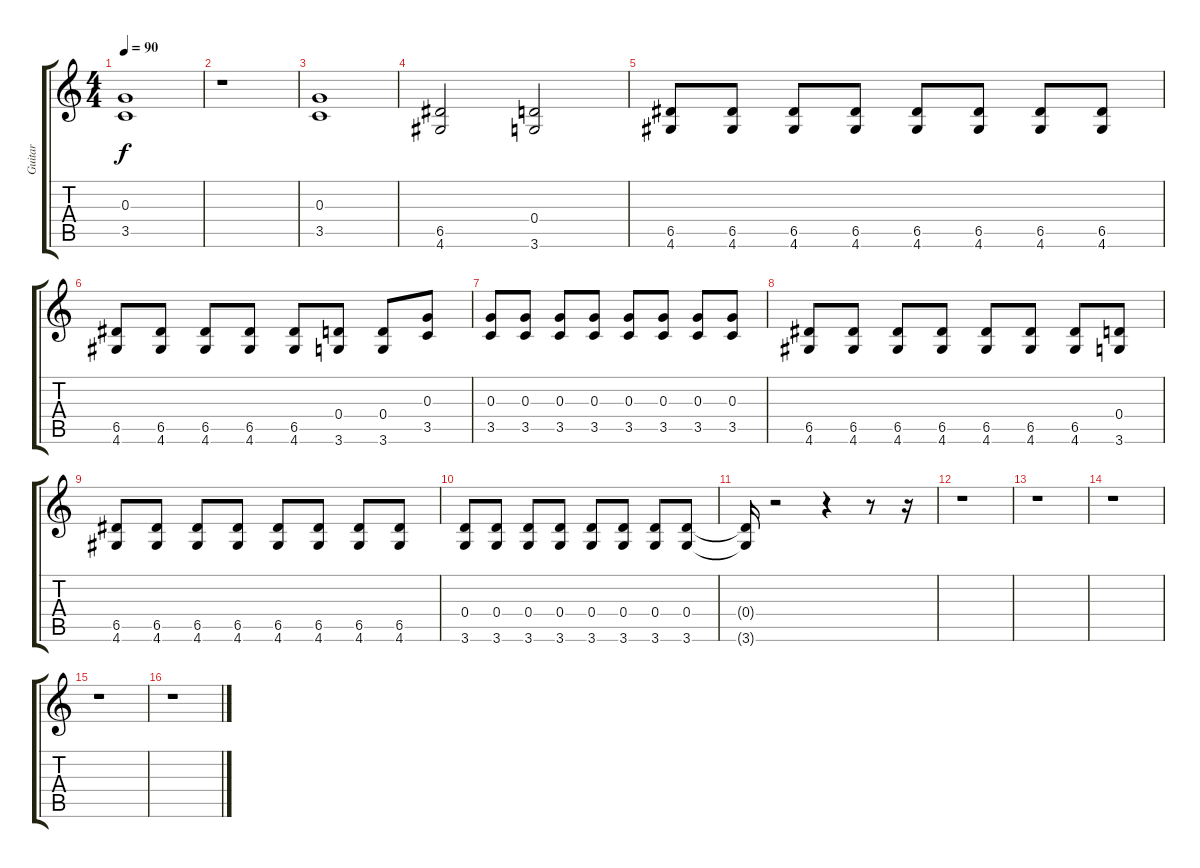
\track ("Guitar" "Guitar") {instrument distortionguitar}
\staff {score tabs}
\tuning (E4 B3 G3 D3 A2 E2) {hide}
\ts (4 4)
\tempo 90
\clef g2
\ks c
(0.3 3.5).1{dy f} |
r.1 |
(0.3 3.5).1 |
(6.5 4.6).2 (0.4 3.6).2 |
(6.5 4.6).8 (6.5 4.6).8 (6.5 4.6).8 (6.5 4.6).8 (6.5 4.6).8 (6.5 4.6).8 (6.5 4.6).8 (6.5 4.6).8 |
(6.5 4.6).8 (6.5 4.6).8 (6.5 4.6).8 (6.5 4.6).8 (6.5 4.6).8 (0.4 3.6).8 (0.4 3.6).8 (0.3 3.5).8 |
(0.3 3.5).8 (0.3 3.5).8 (0.3 3.5).8 (0.3 3.5).8 (0.3 3.5).8 (0.3 3.5).8 (0.3 3.5).8 (0.3 3.5).8 |
(6.5 4.6).8{txt ""} (6.5 4.6).8 (6.5 4.6).8 (6.5 4.6).8 (6.5 4.6).8 (6.5 4.6).8 (6.5 4.6).8 (0.4 3.6).8 |
(6.5 4.6).8 (6.5 4.6).8 (6.5 4.6).8 (6.5 4.6).8 (6.5 4.6).8 (6.5 4.6).8 (6.5 4.6).8 (6.5 4.6).8 |
(0.4 3.6).8 (0.4 3.6).8 (0.4 3.6).8 (0.4 3.6).8 (0.4 3.6).8 (0.4 3.6).8 (0.4 3.6).8 (0.4 3.6).8 |
(0.4{t} 3.6{t}).16 r.2 r.4 r.8 r.16 |
r.1 |
r.1 |
r.1 |
r.1 |
r.1
